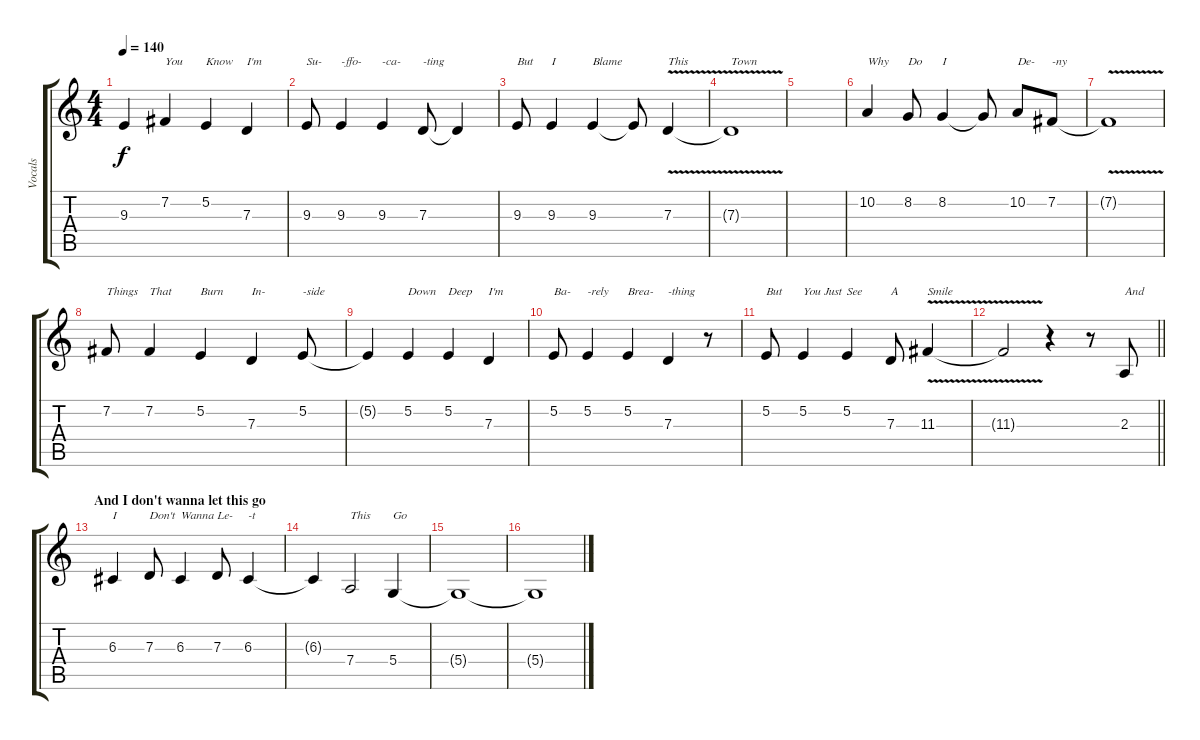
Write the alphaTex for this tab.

\track ("Vocals" "Vocals") {instrument oboe}
\staff {score tabs}
\tuning (E4 B3 G3 D3 A2 E2) {hide}
\ts (4 4)
\tempo 140
\clef g2
\ks c
9.3{t}.4{dy f} 7.2.4{txt "You"} 5.2.4{txt "Know"} 7.3.4{txt "I'm"} |
9.3.8{txt "Su-"} 9.3.4{txt "-ffo-"} 9.3.4{txt "-ca-"} 7.3.8{txt "-ting"} 7.3{t}.4 |
9.3.8{txt "But"} 9.3.4{txt "I"} 9.3.4{txt "Blame"} 9.3{t}.8 7.3{v}.4{txt "This"} |
7.3{t}.1{txt "Town"} |
|
10.2.4{txt "Why"} 8.2.8{txt "Do"} 8.2.4{txt "I"} 8.2{t}.8 10.2.8{txt "De-"} 7.2.8{txt "-ny"} |
7.2{v t}.1 |
7.2.8{txt "Things"} 7.2.4{txt "That"} 5.2.4{txt "Burn"} 7.3.4{txt "In-"} 5.2.8{txt "-side"} |
5.2{t}.4 5.2.4{txt "Down"} 5.2.4{txt "Deep"} 7.3.4{txt "I'm"} |
5.2.8{txt "Ba-"} 5.2.4{txt "-rely"} 5.2.4{txt "Brea-"} 7.3.4{txt "-thing"} r.8 |
5.2.8{txt "But"} 5.2.4{txt "You Just"} 5.2.4{txt "See"} 7.3.8{txt "A"} 11.3{v}.4{txt "Smile"} |
\barLineRight lightlight
11.3{t}.2 r.4 r.8 2.3.8{txt "And"} |
\section ("" "And I don't wanna let this go")
6.3.4{txt "I"} 7.3.8{txt "Don't"} 6.3.4{txt "Wanna"} 7.3.8{txt "Le-"} 6.3.4{txt "-t"} |
6.3{t}.4 7.4.2{txt "This"} 5.4.4{txt "Go"} |
5.4{t}.1 |
5.4{t}.1
